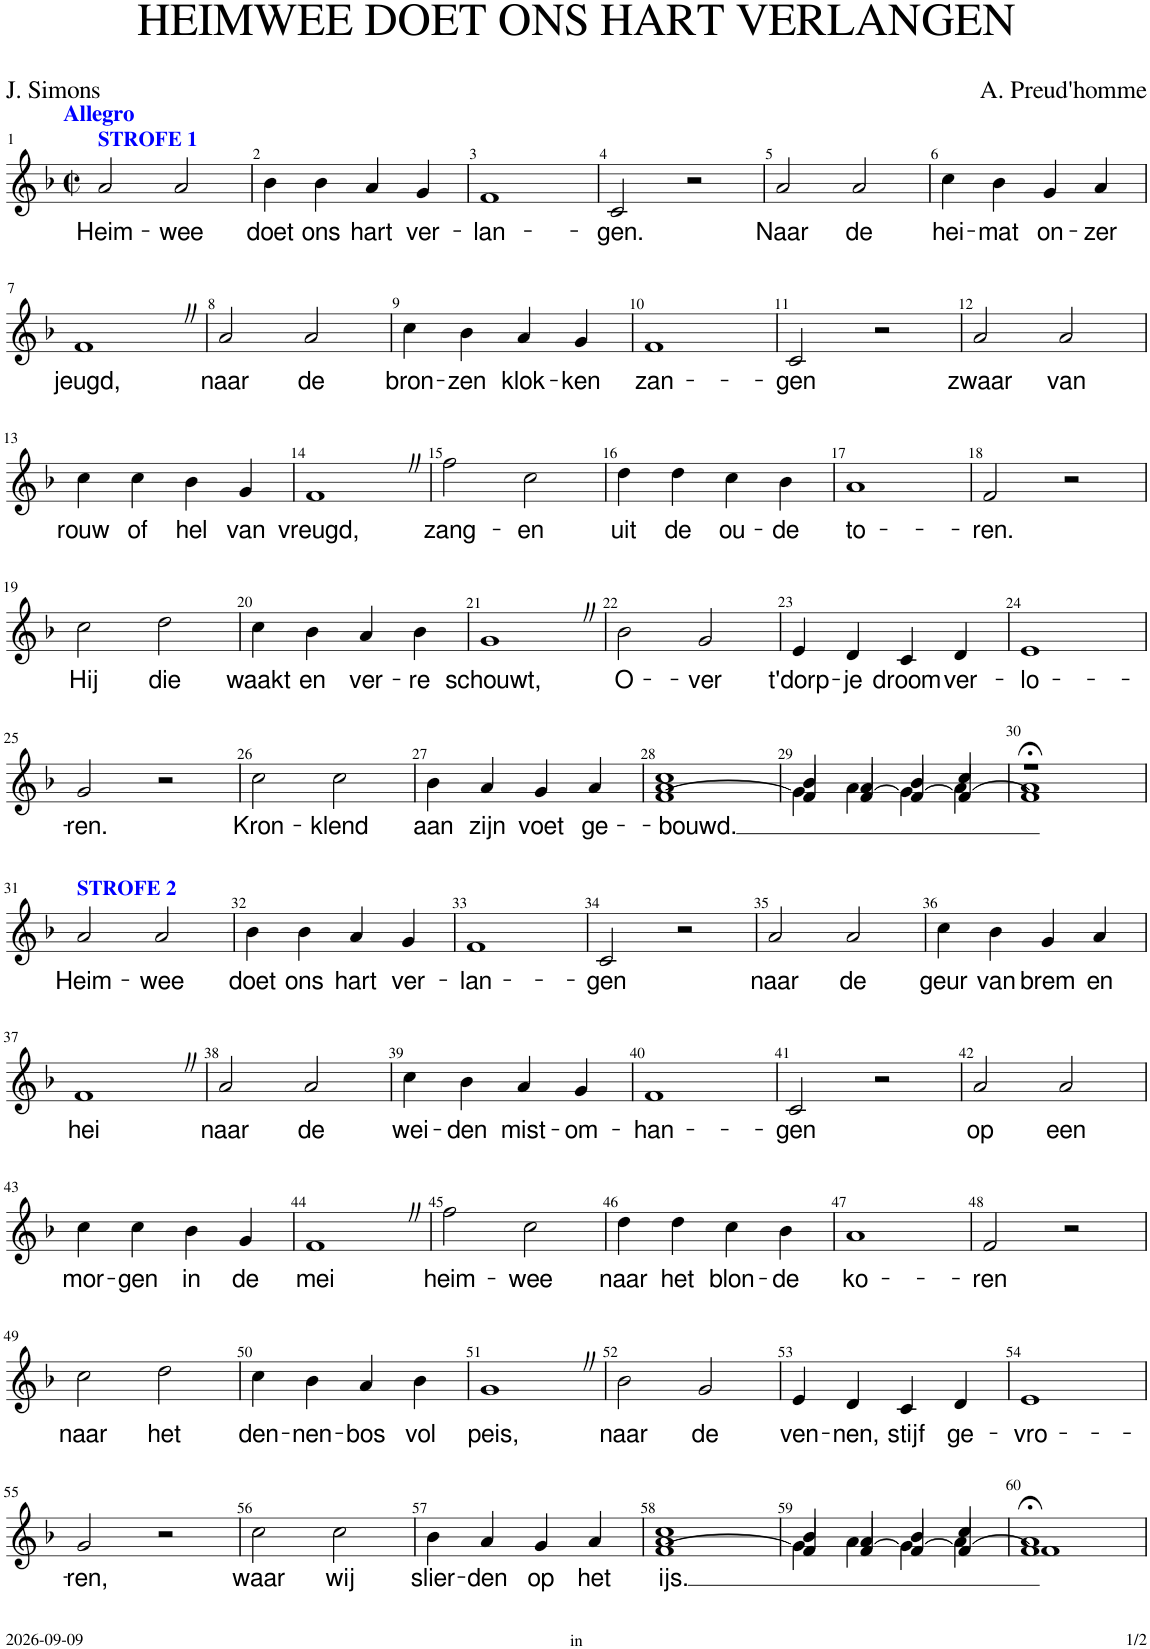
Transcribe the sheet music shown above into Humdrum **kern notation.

**kern	**text
*part1	*part1
*staff1	*staff1
*I"Soprano	*
*clefG2	*
*k[b-]	*
*M2/2	*
*met(c|)	*
=1	=1
!LO:TX:a:B:color=#0000FF:t=STROFE 1	!
!LO:TX:a:B:color=#0000FF:t=Allegro	!
!	!LO:LY:b
2a/	Heim-
!	!LO:LY:b
2a/	-wee
=2	=2
!	!LO:LY:b
4b-\	doet
!	!LO:LY:b
4b-\	ons
!	!LO:LY:b
4a/	hart
!	!LO:LY:b
4g/	ver-
=3	=3
!	!LO:LY:b
1f	-lan-
=4	=4
!	!LO:LY:b
2c/	-gen.
2r	.
=5	=5
!	!LO:LY:b
2a/	Naar
!	!LO:LY:b
2a/	de
=6	=6
!	!LO:LY:b
4cc\	hei-
!	!LO:LY:b
4b-\	-mat
!	!LO:LY:b
4g/	on-
!	!LO:LY:b
4a/	-zer
!!LO:LB:g=z
=7	=7
!	!LO:LY:b
1fZ	jeugd,
=8	=8
!	!LO:LY:b
2a/	naar
!	!LO:LY:b
2a/	de
=9	=9
!	!LO:LY:b
4cc\	bron-
!	!LO:LY:b
4b-\	-zen
!	!LO:LY:b
4a/	klok-
!	!LO:LY:b
4g/	-ken
=10	=10
!	!LO:LY:b
1f	zan-
=11	=11
!	!LO:LY:b
2c/	-gen
2r	.
=12	=12
!	!LO:LY:b
2a/	zwaar
!	!LO:LY:b
2a/	van
!!LO:LB:g=z
=13	=13
!	!LO:LY:b
4cc\	rouw
!	!LO:LY:b
4cc\	of
!	!LO:LY:b
4b-\	hel
!	!LO:LY:b
4g/	van
=14	=14
!	!LO:LY:b
1fZ	vreugd,
=15	=15
!	!LO:LY:b
2ff\	zang-
!	!LO:LY:b
2cc\	-en
=16	=16
!	!LO:LY:b
4dd\	uit
!	!LO:LY:b
4dd\	de
!	!LO:LY:b
4cc\	ou-
!	!LO:LY:b
4b-\	-de
=17	=17
!	!LO:LY:b
1a	to-
=18	=18
!	!LO:LY:b
2f/	-ren.
2r	.
!!LO:LB:g=z
=19	=19
!	!LO:LY:b
2cc\	Hij
!	!LO:LY:b
2dd\	die
=20	=20
!	!LO:LY:b
4cc\	waakt
!	!LO:LY:b
4b-\	en
!	!LO:LY:b
4a/	ver-
!	!LO:LY:b
4b-\	-re
=21	=21
!	!LO:LY:b
1gZ	schouwt,
=22	=22
!	!LO:LY:b
2b-\	O-
!	!LO:LY:b
2g/	-ver
=23	=23
!	!LO:LY:b
4e/	t'dorp-
!	!LO:LY:b
4d/	-je
!	!LO:LY:b
4c/	droom
!	!LO:LY:b
4d/	ver-
=24	=24
!	!LO:LY:b
1e	-lo-
!!LO:LB:g=z
=25	=25
!	!LO:LY:b
2g/	-ren.
2r	.
=26	=26
!	!LO:LY:b
2cc\	Kron-
!	!LO:LY:b
2cc\	-klend
=27	=27
!	!LO:LY:b
4b-\	aan
!	!LO:LY:b
4a/	zijn
!	!LO:LY:b
4g/	voet
!	!LO:LY:b
4a/	ge-
=28	=28
!	!LO:LY:b
*^	*
*	*^	*
1cc	1a	[1f	-bouwd.
=29	=29	=29	=29
4b-/	4g\	4f/]	.
4a/	4a\	[4f/	.
4b-/	4g\	4f/_	.
4cc/	4a\	4f/_	.
=30	=30	=30	=30
1f]	1r	1a;<	.
!!LO:LB:g=z	!!	!!
=31	=31	=31	=31
!LO:TX:a:B:color=#0000FF:t=STROFE 2	!	!	!
!	!	!	!LO:LY:b
*v	*v	*v	*
2a/	Heim-
!	!LO:LY:b
2a/	-wee
=32	=32
!	!LO:LY:b
4b-\	doet
!	!LO:LY:b
4b-\	ons
!	!LO:LY:b
4a/	hart
!	!LO:LY:b
4g/	ver-
=33	=33
!	!LO:LY:b
1f	-lan-
=34	=34
!	!LO:LY:b
2c/	-gen
2r	.
=35	=35
!	!LO:LY:b
2a/	naar
!	!LO:LY:b
2a/	de
=36	=36
!	!LO:LY:b
4cc\	geur
!	!LO:LY:b
4b-\	van
!	!LO:LY:b
4g/	brem
!	!LO:LY:b
4a/	en
!!LO:LB:g=z
=37	=37
!	!LO:LY:b
1fZ	hei
=38	=38
!	!LO:LY:b
2a/	naar
!	!LO:LY:b
2a/	de
=39	=39
!	!LO:LY:b
4cc\	wei-
!	!LO:LY:b
4b-\	-den
!	!LO:LY:b
4a/	mist-
!	!LO:LY:b
4g/	-om-
=40	=40
!	!LO:LY:b
1f	-han-
=41	=41
!	!LO:LY:b
2c/	-gen
2r	.
=42	=42
!	!LO:LY:b
2a/	op
!	!LO:LY:b
2a/	een
!!LO:LB:g=z
=43	=43
!	!LO:LY:b
4cc\	mor-
!	!LO:LY:b
4cc\	-gen
!	!LO:LY:b
4b-\	in
!	!LO:LY:b
4g/	de
=44	=44
!	!LO:LY:b
1fZ	mei
=45	=45
!	!LO:LY:b
2ff\	heim-
!	!LO:LY:b
2cc\	-wee
=46	=46
!	!LO:LY:b
4dd\	naar
!	!LO:LY:b
4dd\	het
!	!LO:LY:b
4cc\	blon-
!	!LO:LY:b
4b-\	-de
=47	=47
!	!LO:LY:b
1a	ko-
=48	=48
!	!LO:LY:b
2f/	-ren
2r	.
!!LO:LB:g=z
=49	=49
!	!LO:LY:b
2cc\	naar
!	!LO:LY:b
2dd\	het
=50	=50
!	!LO:LY:b
4cc\	den-
!	!LO:LY:b
4b-\	-nen-
!	!LO:LY:b
4a/	-bos
!	!LO:LY:b
4b-\	vol
=51	=51
!	!LO:LY:b
1gZ	peis,
=52	=52
!	!LO:LY:b
2b-\	naar
!	!LO:LY:b
2g/	de
=53	=53
!	!LO:LY:b
4e/	ven-
!	!LO:LY:b
4d/	-nen,
!	!LO:LY:b
4c/	stijf
!	!LO:LY:b
4d/	ge-
=54	=54
!	!LO:LY:b
1e	-vro-
!!LO:LB:g=z
=55	=55
!	!LO:LY:b
2g/	-ren,
2r	.
=56	=56
!	!LO:LY:b
2cc\	waar
!	!LO:LY:b
2cc\	wij
=57	=57
!	!LO:LY:b
4b-\	slier-
!	!LO:LY:b
4a/	-den
!	!LO:LY:b
4g/	op
!	!LO:LY:b
4a/	het
=58	=58
!	!LO:LY:b
*^	*
*	*^	*
1cc	1a	[1f	ijs.
=59	=59	=59	=59
4b-/	4g\	4f/]	.
4a/	4a\	[4f/	.
4b-/	4g\	4f/_	.
4cc/	4a\	4f/_	.
=60	=60	=60	=60
1f]	1f	1a;<	.
*v	*v	*v	*
=	=
*-	*-
